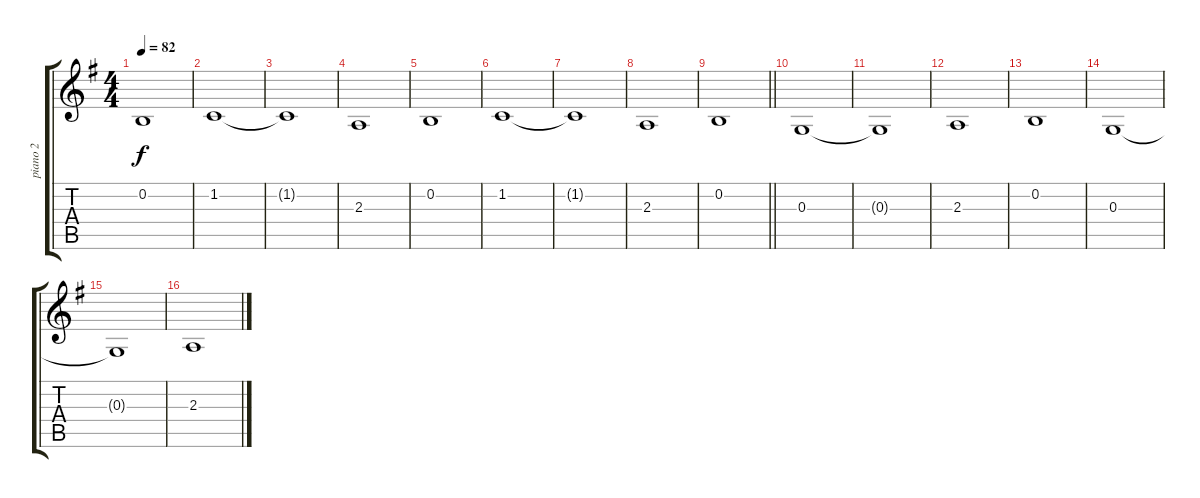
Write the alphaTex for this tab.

\track ("piano 2" "piano 2") {instrument acousticgrandpiano}
\staff {score tabs}
\tuning (E4 B3 G3 D3 A2 E2) {hide}
\ts (4 4)
\tempo 82
\clef g2
\ks g
0.2.1{dy f} |
1.2.1 |
1.2{t}.1 |
2.3.1 |
0.2.1 |
1.2.1 |
1.2{t}.1 |
2.3.1 |
\barLineRight lightlight
0.2.1 |
0.3.1 |
0.3{t}.1 |
2.3.1 |
0.2.1 |
0.3.1 |
0.3{t}.1 |
2.3.1
